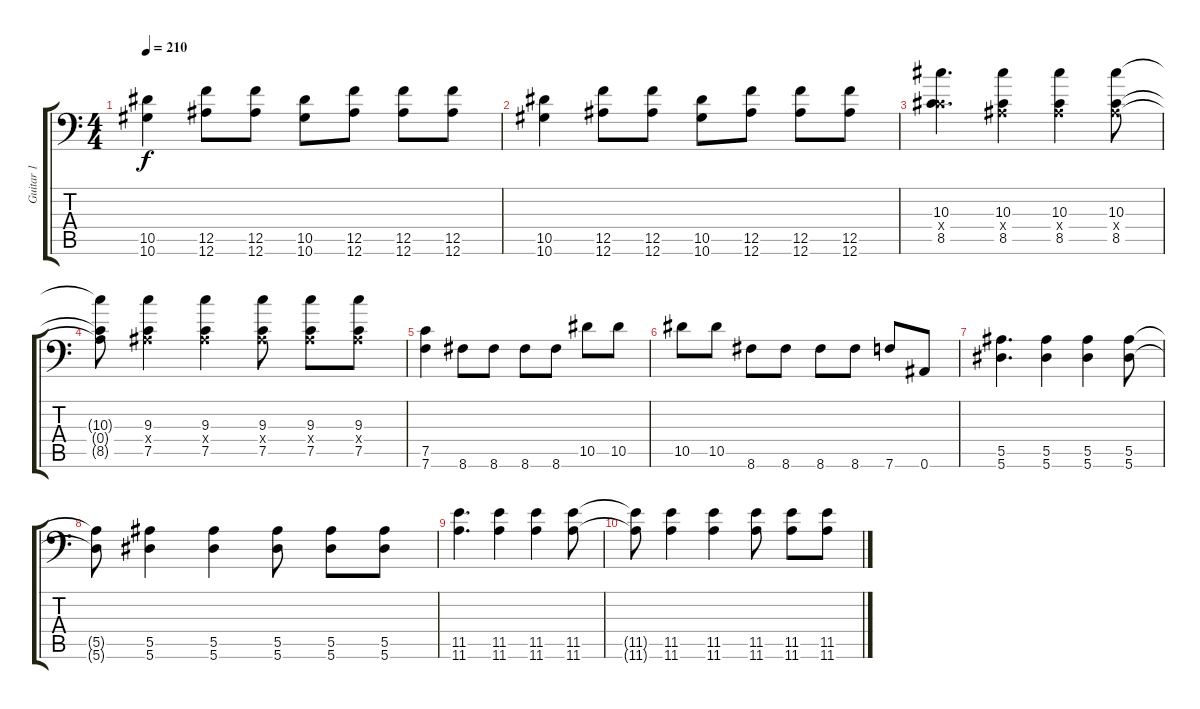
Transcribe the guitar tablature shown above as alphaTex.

\track ("Guitar 1" "Guitar 1") {instrument distortionguitar}
\staff {score tabs}
\tuning (C4 G3 Eb3 Bb2 F2 Bb1) {hide}
\ts (4 4)
\tempo 210
\clef f4
\ks c
(10.5 10.6).4{dy f} (12.5 12.6).8 (12.5 12.6).8 (10.5 10.6).8 (12.5 12.6).8 (12.5 12.6).8 (12.5 12.6).8 |
(10.5 10.6).4 (12.5 12.6).8 (12.5 12.6).8 (10.5 10.6).8 (12.5 12.6).8 (12.5 12.6).8 (12.5 12.6).8 |
(10.3 2.4{x} 8.5).4{d} (10.3 0.4{x} 8.5).4 (10.3 0.4{x} 8.5).4 (10.3 0.4{x} 8.5).8 |
(10.3{t} 0.4{t} 8.5{t}).8 (9.3 0.4{x} 7.5).4 (9.3 0.4{x} 7.5).4 (9.3 0.4{x} 7.5).8 (9.3 0.4{x} 7.5).8 (9.3 0.4{x} 7.5).8 |
(7.5 7.6).4 8.6.8 8.6.8 8.6.8 8.6.8 10.5.8 10.5.8 |
10.5.8 10.5.8 8.6.8 8.6.8 8.6.8 8.6.8 7.6.8 0.6.8 |
(5.5 5.6).4{d} (5.5 5.6).4 (5.5 5.6).4 (5.5 5.6).8 |
(5.5{t} 5.6{t}).8 (5.5 5.6).4 (5.5 5.6).4 (5.5 5.6).8 (5.5 5.6).8 (5.5 5.6).8 |
(11.5 11.6).4{d} (11.5 11.6).4 (11.5 11.6).4 (11.5 11.6).8 |
(11.5{t} 11.6{t}).8 (11.5 11.6).4 (11.5 11.6).4 (11.5 11.6).8 (11.5 11.6).8 (11.5 11.6).8
